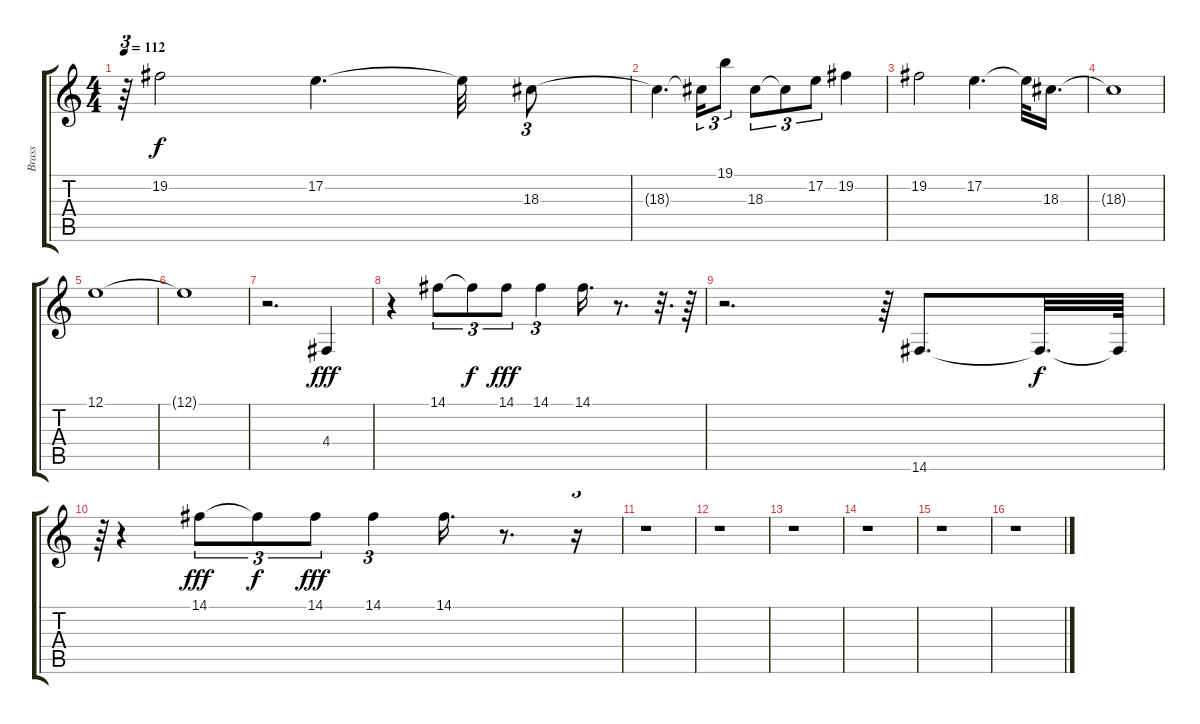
\track ("Brass" "Brass") {mute instrument brasssection}
\staff {score tabs}
\tuning (E4 B3 G3 D3 A2 E2) {hide}
\ts (4 4)
\tempo 112
\clef g2
\ks c
r.64{tu (3 2) dy f} 19.2.2 17.2.4{d} 17.2{t}.32 18.3.8{tu (3 2)} |
18.3{t}.4{d} 18.3{t}.16{tu (3 2)} 19.1.8{tu (3 2)} 18.3.8{tu (3 2)} 18.3{t}.8{tu (3 2)} 17.2.8{tu (3 2)} 19.2.4 |
19.2.2 17.2.4{d} 17.2{t}.32 18.3.16{d} |
18.3{t}.1 |
12.1.1 |
12.1{t}.1 |
r.2{d} 4.4.4{dy fff volume 16} |
r.4 14.1.8{tu (3 2)} 14.1{t}.8{tu (3 2) dy f} 14.1.8{tu (3 2) dy fff} 14.1.4{tu (3 2)} 14.1.16{d} r.8{d} r.32{d} r.64 |
r.2{d} r.64{tu (3 2)} 14.6.8{d} 14.6{t}.32{d dy f} 14.6{t}.64 |
r.64{tu (3 2)} r.4 14.1.8{tu (3 2) dy fff} 14.1{t}.8{tu (3 2) dy f} 14.1.8{tu (3 2) dy fff} 14.1.4{tu (3 2)} 14.1.16{d} r.8{d} r.16{tu (3 2)} |
r.1 |
r.1 |
r.1 |
r.1 |
r.1 |
r.1
